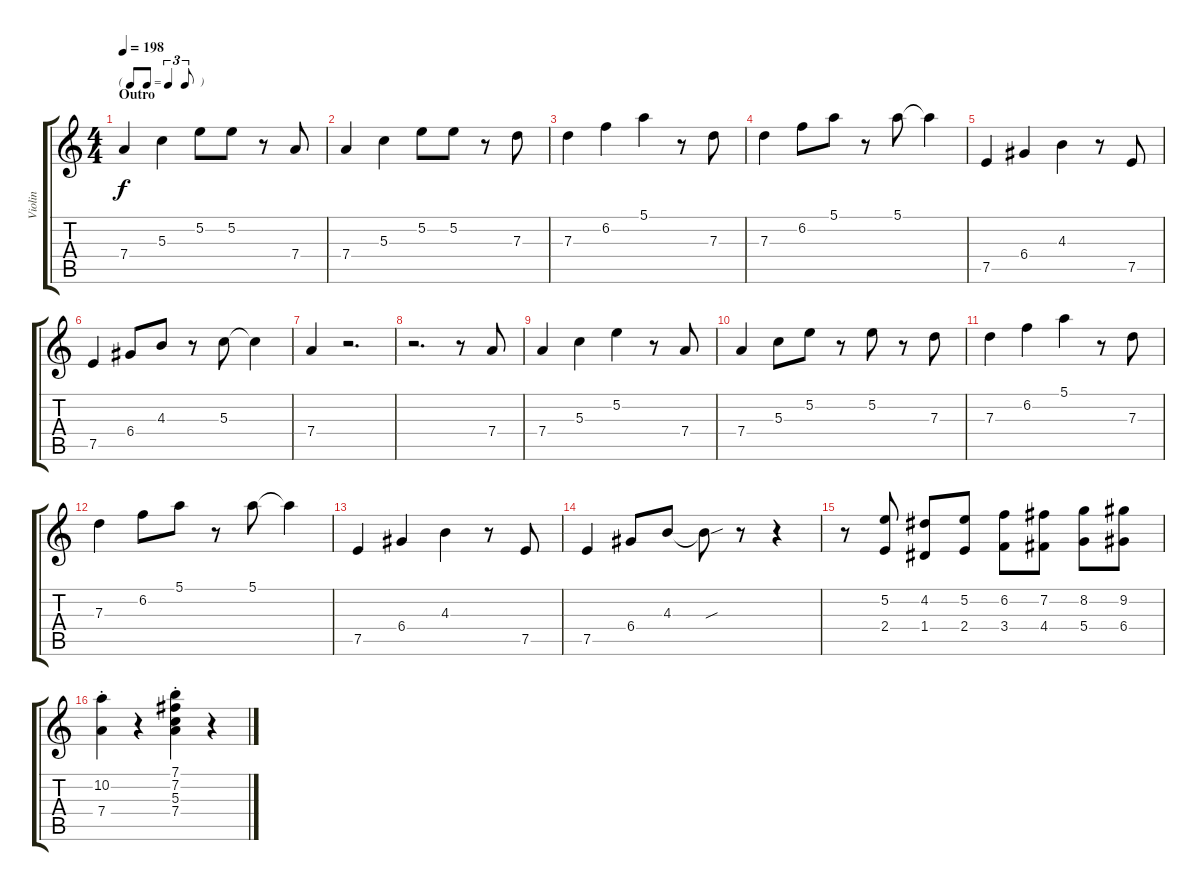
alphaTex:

\track ("Violin" "Violin") {instrument electricguitarjazz}
\staff {score tabs}
\tuning (E4 B3 G3 D3 A2 E2) {hide}
\ts (4 4)
\tf triplet8th
\section ("" "Outro")
\tempo 198
\clef g2
\ks c
7.4.4{dy f volume 16} 5.3.4 5.2.8 5.2.8 r.8 7.4.8 |
7.4.4 5.3.4 5.2.8 5.2.8 r.8 7.3.8 |
7.3.4 6.2.4 5.1.4 r.8 7.3.8 |
7.3.4 6.2.8 5.1.8 r.8 5.1.8 5.1{t}.4 |
7.5.4 6.4.4 4.3.4 r.8 7.5.8 |
7.5.4 6.4.8 4.3.8 r.8 5.3.8 5.3{t}.4 |
7.4.4 r.2{d} |
r.2{d} r.8 7.4.8 |
7.4.4 5.3.4 5.2.4 r.8 7.4.8 |
7.4.4 5.3.8 5.2.8 r.8 5.2.8 r.8 7.3.8 |
7.3.4 6.2.4 5.1.4 r.8 7.3.8 |
7.3.4 6.2.8 5.1.8 r.8 5.1.8 5.1{t}.4 |
7.5.4 6.4.4 4.3.4 r.8 7.5.8 |
7.5.4 6.4.8 4.3.8 4.3{sou t}.8 r.8 r.4 |
r.8 (5.2 2.4).8 (4.2 1.4).8 (5.2 2.4).8 (6.2 3.4).8 (7.2 4.4).8 (8.2 5.4).8 (9.2 6.4).8 |
(10.2 7.4{st}).4 r.4 (7.1 7.2 5.3 7.4{st}).4 r.4
